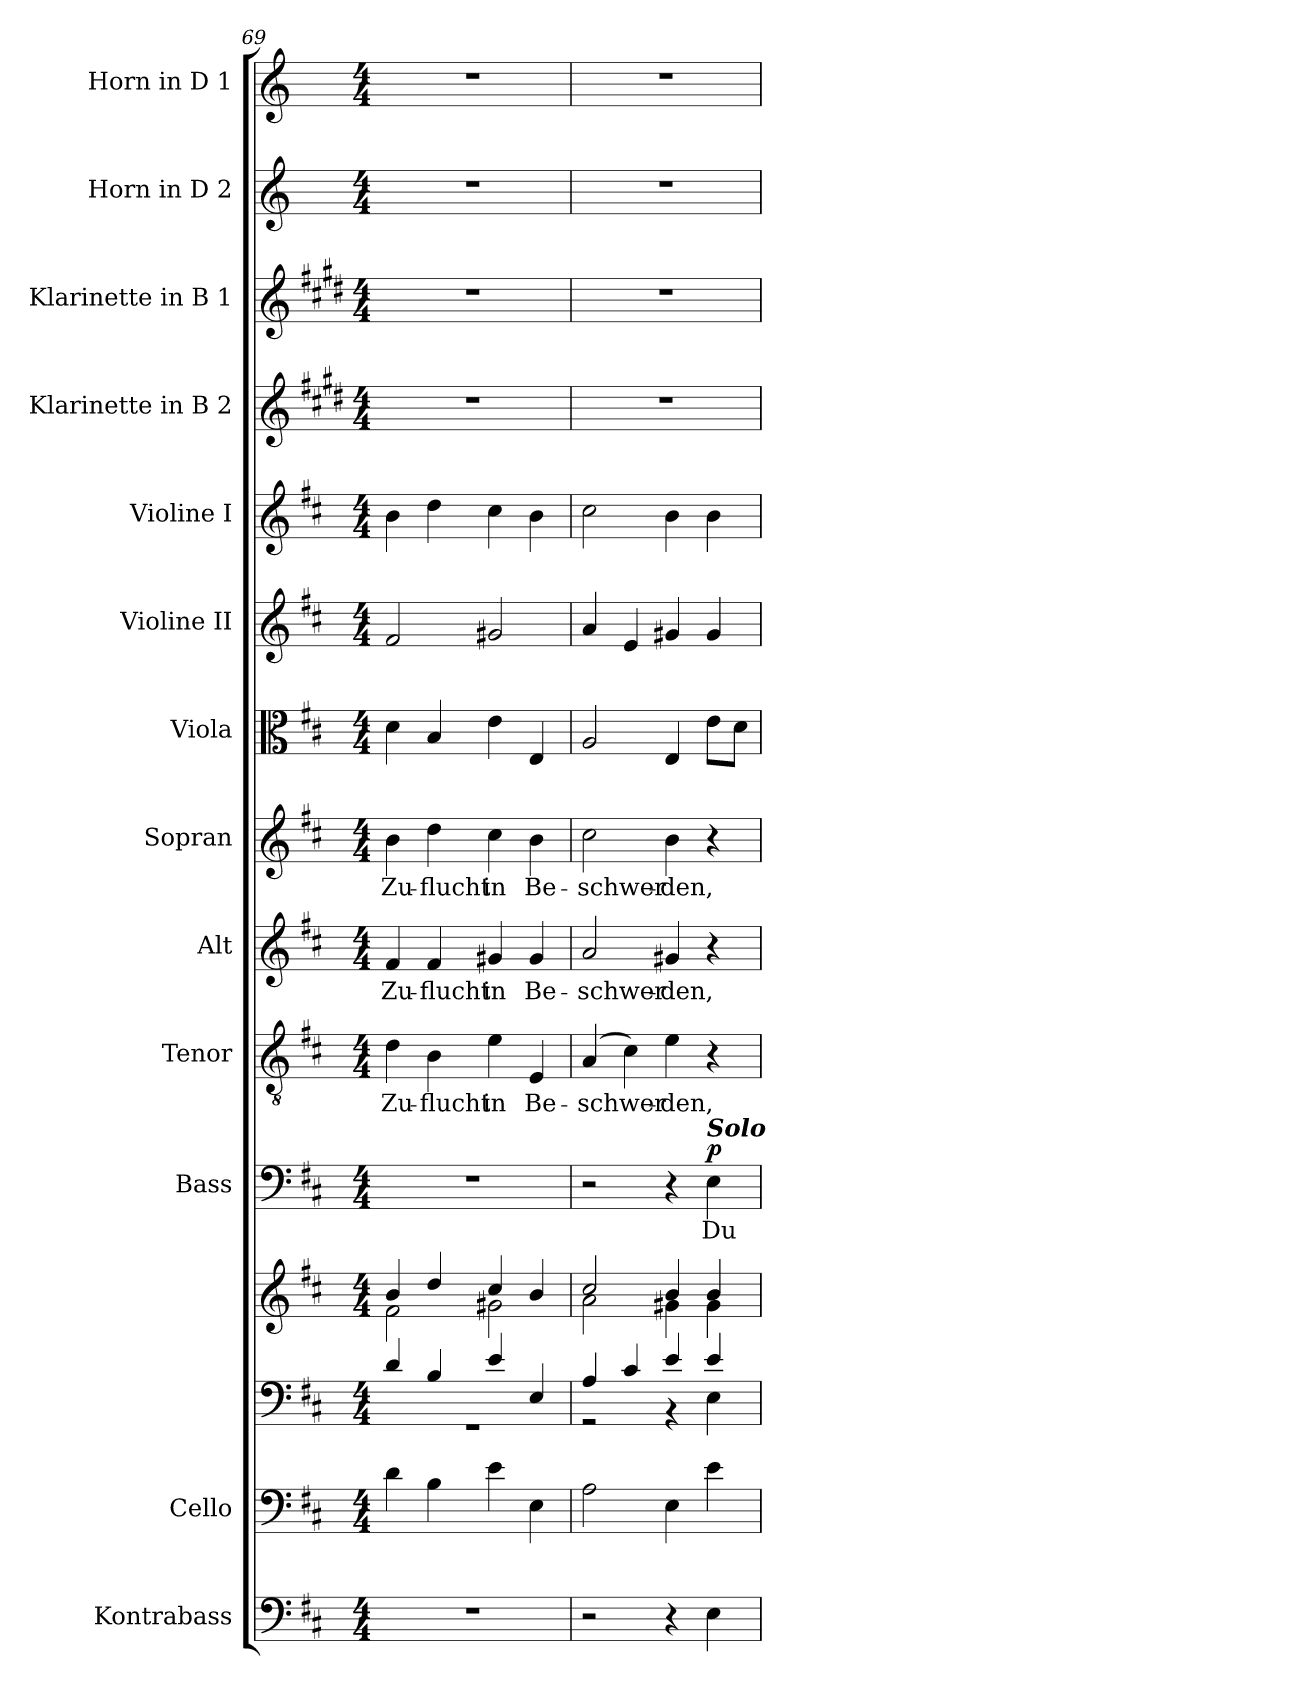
**kern	**kern	**kern	**kern	**kern	**text	**dynam	**kern	**text	**kern	**text	**kern	**text	**kern	**kern	**kern	**kern	**kern	**kern	**kern
*part14	*part13	*part12	*part12	*part11	*part11	*part11	*part10	*part10	*part9	*part9	*part8	*part8	*part7	*part6	*part5	*part4	*part3	*part2	*part1
*staff15	*staff14	*staff13	*staff12	*staff11	*staff11	*staff11	*staff10	*staff10	*staff9	*staff9	*staff8	*staff8	*staff7	*staff6	*staff5	*staff4	*staff3	*staff2	*staff1
*I"Kontrabass	*I"Cello	*	*	*I"Bass	*	*	*I"Tenor	*	*I"Alt	*	*I"Sopran	*	*I"Viola	*I"Violine II	*I"Violine I	*I"Klarinette in B 2	*I"Klarinette in B 1	*I"Horn in D 2	*I"Horn in D 1
*I'Kb.	*	*	*	*I'B	*	*	*I'T	*	*I'A	*	*I'S	*	*I'Vla.	*I'Vl. II	*I'Vl. I	*	*	*I'Hrn. 2	*I'Hrn. 1
*clefF4	*clefF4	*clefF4	*clefG2	*clefF4	*	*	*clefGv2	*	*clefG2	*	*clefG2	*	*clefC3	*clefG2	*clefG2	*clefG2	*clefG2	*clefG2	*clefG2
*ITrd7c12	*	*	*	*	*	*	*	*	*	*	*	*	*	*	*	*ITrd1c2	*ITrd1c2	*ITrd-1c-2	*ITrd-1c-2
*k[f#c#]	*k[f#c#]	*k[f#c#]	*k[f#c#]	*k[f#c#]	*	*	*k[f#c#]	*	*k[f#c#]	*	*k[f#c#]	*	*k[f#c#]	*k[f#c#]	*k[f#c#]	*k[f#c#]	*k[f#c#]	*k[f#c#]	*k[f#c#]
*D:	*D:	*D:	*D:	*D:	*	*	*D:	*	*D:	*	*D:	*	*D:	*D:	*D:	*D:	*D:	*D:	*D:
*M4/4	*M4/4	*M4/4	*M4/4	*M4/4	*	*	*M4/4	*	*M4/4	*	*M4/4	*	*M4/4	*M4/4	*M4/4	*M4/4	*M4/4	*M4/4	*M4/4
=69	=69	=69	=69	=69	=69	=69	=69	=69	=69	=69	=69	=69	=69	=69	=69	=69	=69	=69	=69
*	*	*^	*^	*	*	*	*	*	*	*	*	*	*	*	*	*	*	*	*
!	!	!	!	!	!	!	!	!	!	!LO:LY:b	!	!LO:LY:b	!	!LO:LY:b	!	!	!	!	!	!	!
1r	4d\	4d/	1rGG	4b/	2f#\	1r	.	.	4d\	Zu-	4f#/	Zu-	4b\	Zu-	4d\	2f#/	4b\	1r	1r	1r	1r
!	!	!	!	!	!	!	!	!	!	!LO:LY:b	!	!LO:LY:b	!	!LO:LY:b	!	!	!	!	!	!	!
.	4B\	4B/	.	4dd/	.	.	.	.	4B\	-flucht	4f#/	-flucht	4dd\	-flucht	4B/	.	4dd\	.	.	.	.
!	!	!	!	!	!	!	!	!	!	!LO:LY:b	!	!LO:LY:b	!	!LO:LY:b	!	!	!	!	!	!	!
.	4e\	4e/	.	4cc#/	2g#X\	.	.	.	4e\	in	4g#X/	in	4cc#\	in	4e\	2g#X/	4cc#\	.	.	.	.
!	!	!	!	!	!	!	!	!	!	!LO:LY:b	!	!LO:LY:b	!	!LO:LY:b	!	!	!	!	!	!	!
.	4E\	4E/	.	4b/	.	.	.	.	4E/	Be-	4g#/	Be-	4b\	Be-	4E/	.	4b\	.	.	.	.
=70	=70	=70	=70	=70	=70	=70	=70	=70	=70	=70	=70	=70	=70	=70	=70	=70	=70	=70	=70	=70	=70
!	!	!	!	!	!	!	!	!	!	!LO:LY:b	!	!LO:LY:b	!	!LO:LY:b	!	!	!	!	!	!	!
2r	2A\	4A/	2rAA	2cc#/	2a\	2r	.	.	(4A/	-schwer-	2a/	-schwer-	2cc#\	-schwer-	2A/	4a/	2cc#\	1r	1r	1r	1r
.	.	4c#/	.	.	.	.	.	.	4c#\)	.	.	.	.	.	.	4e/	.	.	.	.	.
!	!	!	!	!	!	!	!	!	!	!LO:LY:b	!	!LO:LY:b	!	!LO:LY:b	!	!	!	!	!	!	!
4r	4E\	4e/	4rBB	4b/	4g#X\	4r	.	.	4e\	-den,	4g#X/	-den,	4b\	-den,	4E/	4g#X/	4b\	.	.	.	.
!	!	!	!	!	!	!LO:TX:a:Bi:t=Solo	!	!	!	!	!	!	!	!	!	!	!	!	!	!	!
!	!	!	!	!	!	!	!LO:LY:b	!LO:DY:a	!	!	!	!	!	!	!	!	!	!	!	!	!
4EE\	4e\	4e/	4E\	4b/	4g#\	4E\	Du	p	4r	.	4r	.	4r	.	8e\L	4g#/	4b\	.	.	.	.
.	.	.	.	.	.	.	.	.	.	.	.	.	.	.	8d\J	.	.	.	.	.	.
*	*	*v	*v	*	*	*	*	*	*	*	*	*	*	*	*	*	*	*	*	*	*
*	*	*	*v	*v	*	*	*	*	*	*	*	*	*	*	*	*	*	*	*	*
=	=	=	=	=	=	=	=	=	=	=	=	=	=	=	=	=	=	=	=
*-	*-	*-	*-	*-	*-	*-	*-	*-	*-	*-	*-	*-	*-	*-	*-	*-	*-	*-	*-
